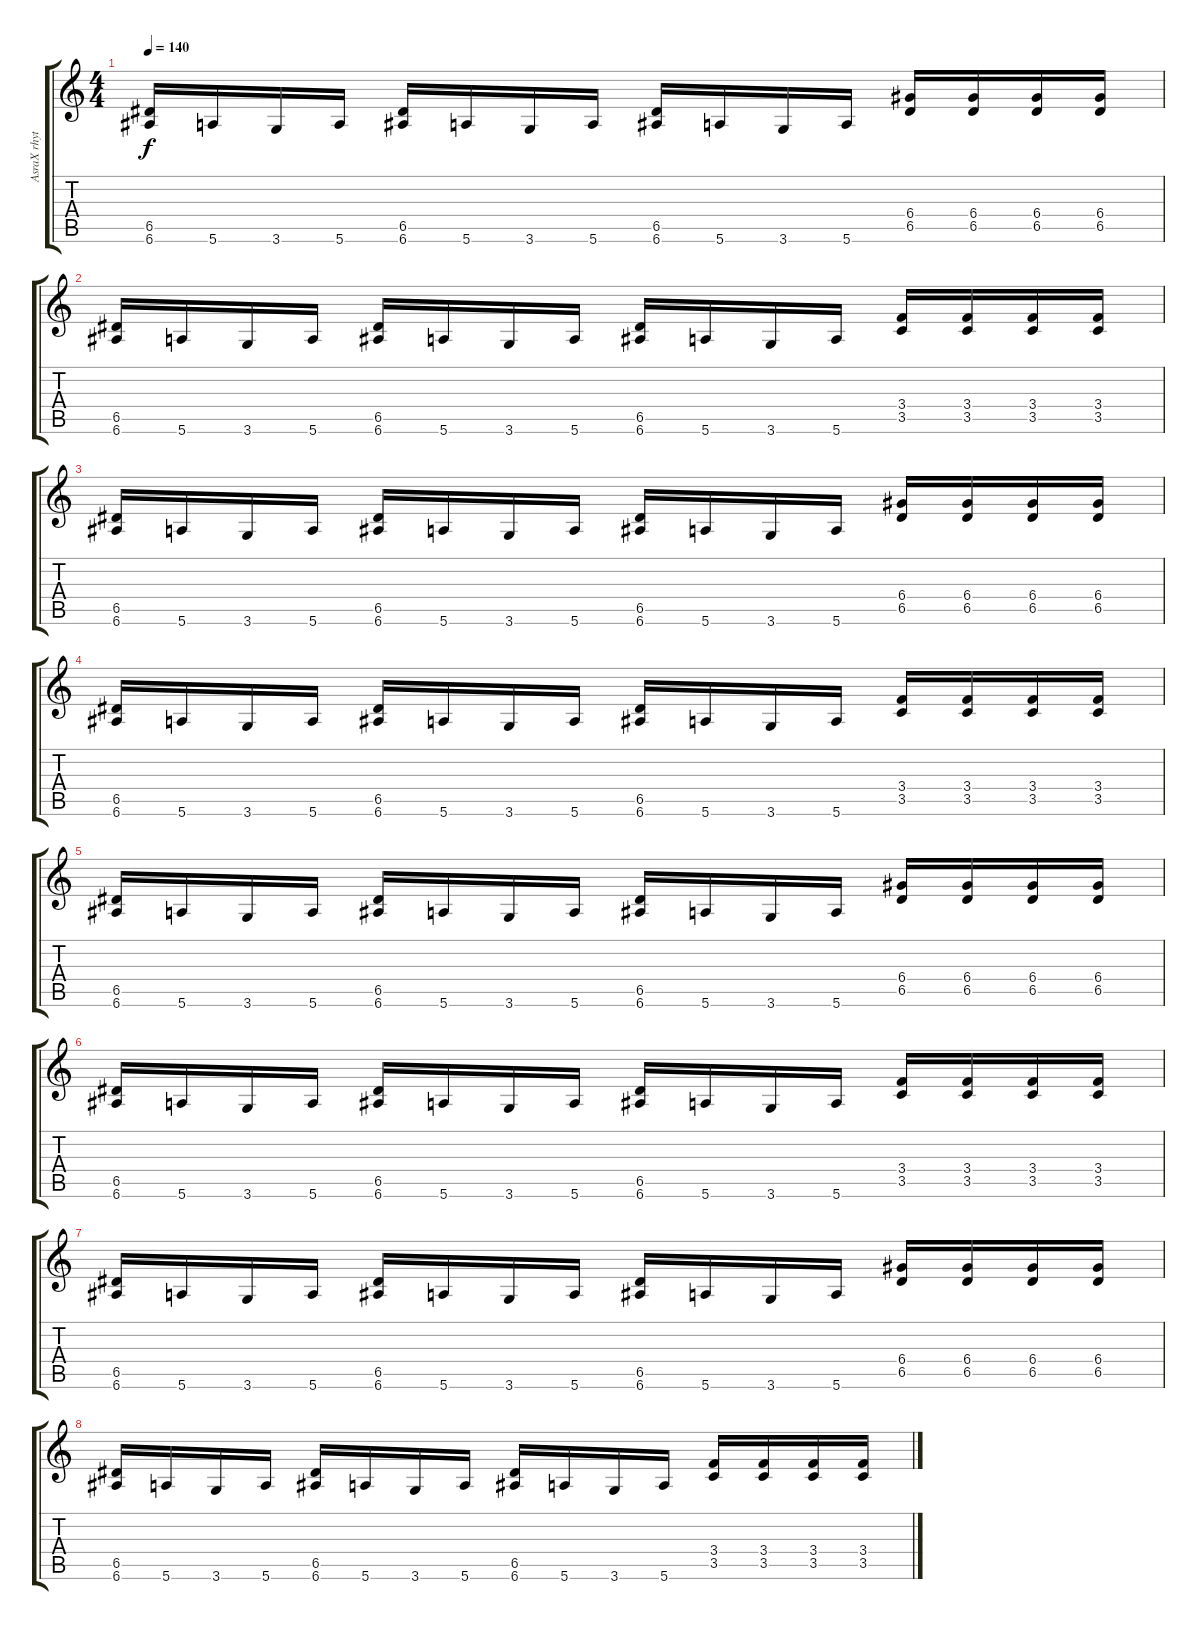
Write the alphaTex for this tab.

\track ("AsraX rhytming" "AsraX rhyt") {instrument distortionguitar}
\staff {score tabs}
\tuning (E4 B3 G3 D3 A2 E2) {hide}
\ts (4 4)
\tempo 140
\clef g2
\ks c
(6.5 6.6).16{dy f} 5.6.16 3.6.16 5.6.16 (6.5 6.6).16 5.6.16 3.6.16 5.6.16 (6.5 6.6).16 5.6.16 3.6.16 5.6.16 (6.4 6.5).16 (6.4 6.5).16 (6.4 6.5).16 (6.4 6.5).16 |
(6.5 6.6).16 5.6.16 3.6.16 5.6.16 (6.5 6.6).16 5.6.16 3.6.16 5.6.16 (6.5 6.6).16 5.6.16 3.6.16 5.6.16 (3.4 3.5).16 (3.4 3.5).16 (3.4 3.5).16 (3.4 3.5).16 |
(6.5 6.6).16 5.6.16 3.6.16 5.6.16 (6.5 6.6).16 5.6.16 3.6.16 5.6.16 (6.5 6.6).16 5.6.16 3.6.16 5.6.16 (6.4 6.5).16 (6.4 6.5).16 (6.4 6.5).16 (6.4 6.5).16 |
(6.5 6.6).16 5.6.16 3.6.16 5.6.16 (6.5 6.6).16 5.6.16 3.6.16 5.6.16 (6.5 6.6).16 5.6.16 3.6.16 5.6.16 (3.4 3.5).16 (3.4 3.5).16 (3.4 3.5).16 (3.4 3.5).16 |
(6.5 6.6).16 5.6.16 3.6.16 5.6.16 (6.5 6.6).16 5.6.16 3.6.16 5.6.16 (6.5 6.6).16 5.6.16 3.6.16 5.6.16 (6.4 6.5).16 (6.4 6.5).16 (6.4 6.5).16 (6.4 6.5).16 |
(6.5 6.6).16 5.6.16 3.6.16 5.6.16 (6.5 6.6).16 5.6.16 3.6.16 5.6.16 (6.5 6.6).16 5.6.16 3.6.16 5.6.16 (3.4 3.5).16 (3.4 3.5).16 (3.4 3.5).16 (3.4 3.5).16 |
(6.5 6.6).16 5.6.16 3.6.16 5.6.16 (6.5 6.6).16 5.6.16 3.6.16 5.6.16 (6.5 6.6).16 5.6.16 3.6.16 5.6.16 (6.4 6.5).16 (6.4 6.5).16 (6.4 6.5).16 (6.4 6.5).16 |
(6.5 6.6).16 5.6.16 3.6.16 5.6.16 (6.5 6.6).16 5.6.16 3.6.16 5.6.16 (6.5 6.6).16 5.6.16 3.6.16 5.6.16 (3.4 3.5).16 (3.4 3.5).16 (3.4 3.5).16 (3.4 3.5).16
